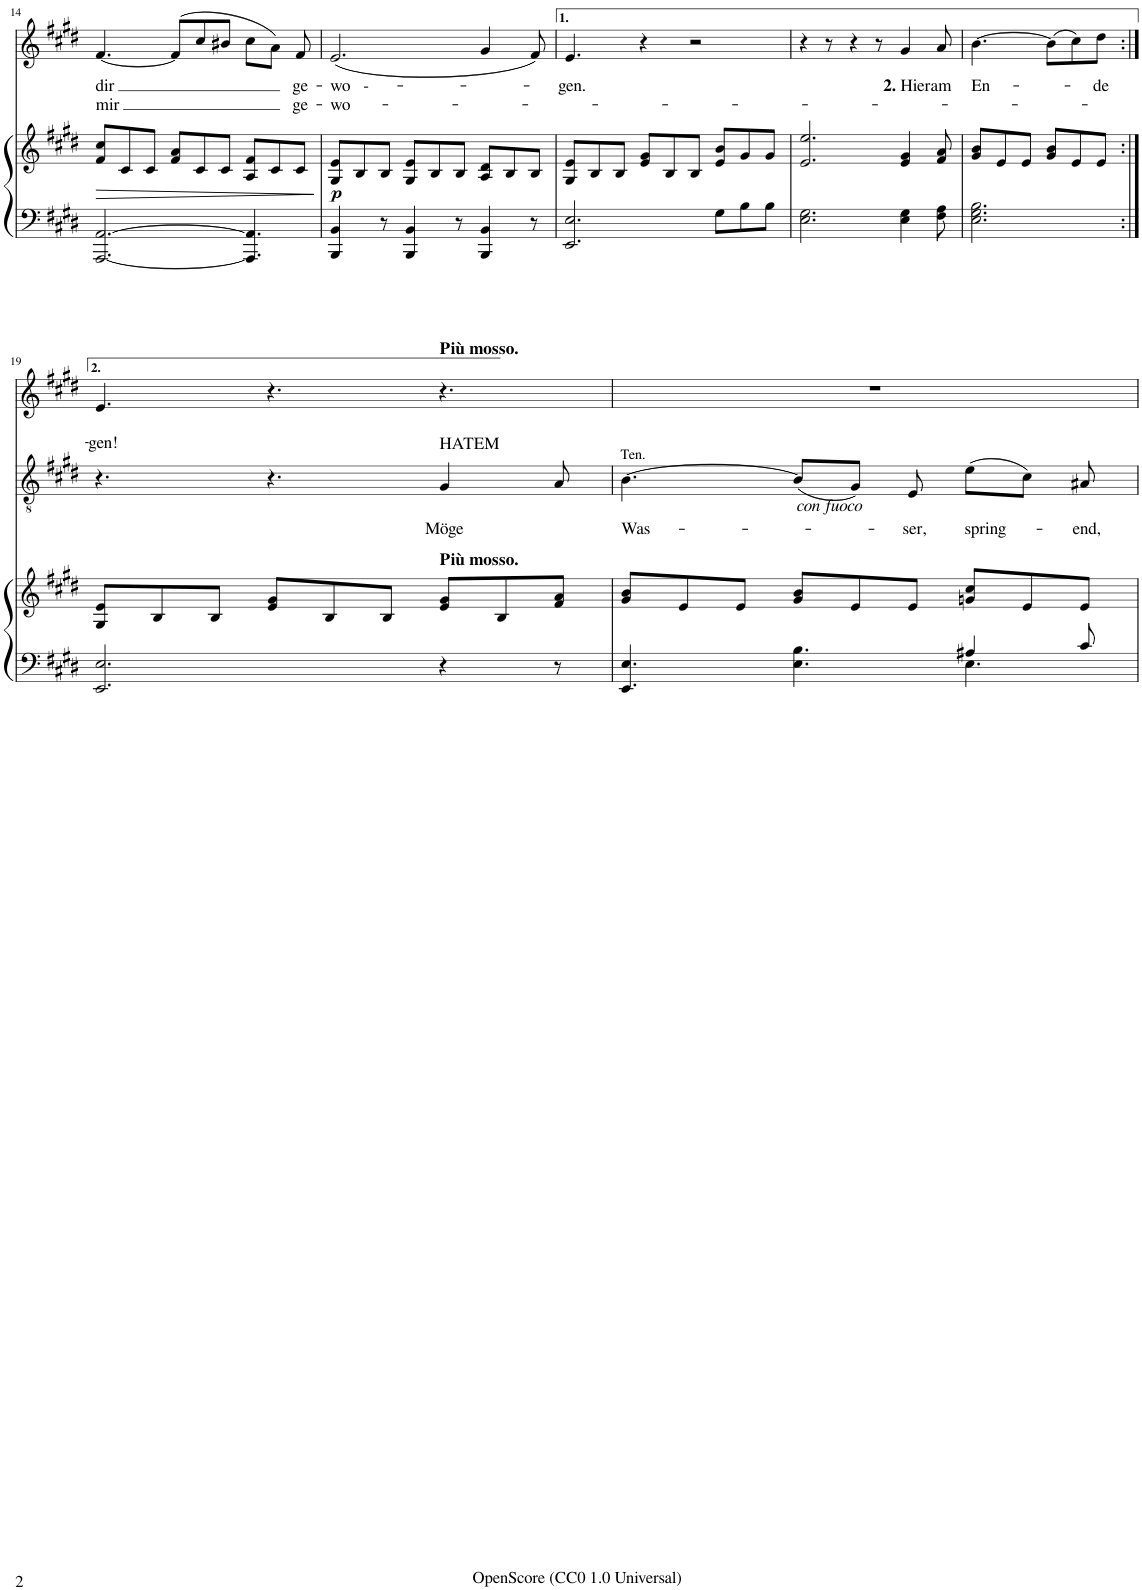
**kern	**kern	**dynam	**kern	**text	**text	**kern	**text	**text
*part3	*part3	*part3	*part2	*part2	*part2	*part1	*part1	*part1
*staff4	*staff3	*staff3/4	*staff2	*staff2	*staff2	*staff1	*staff1	*staff1
*I"Pianoforte	*	*	*I"Singstimme Tenor	*	*	*I"Singstimme Voice	*	*
*I'Pno	*	*	*	*	*	*	*	*
!!LO:PB:g=z
*clefF4	*clefG2	*	*clefGv2	*	*	*clefG2	*	*
*	*	*	*Trd4c7	*	*	*	*	*
*k[f#c#g#d#]	*k[f#c#g#d#]	*	*k[f#c#g#d#]	*	*	*k[f#c#g#d#]	*	*
*M9/8	*M9/8	*	*M9/8	*	*	*M9/8	*	*
=14	=14	=14	=14	=14	=14	=14	=14	=14
!	!	!LO:HP:b	!	!	!	!	!LO:LY:b	!LO:LY:b
[2.AAA/ [2.AA/	8f#/ 8cc#/L	>	8%9r	.	.	[4.f#/	dir	mir
.	8c#/	.	.	.	.	.	.	.
.	8c#/J	.	.	.	.	.	.	.
.	8f#/ 8a/L	.	.	.	.	(8f#/L]	.	.
.	8c#/	.	.	.	.	8cc#/	.	.
.	8c#/J	.	.	.	.	8b#X/J	.	.
4.AAA/] 4.AA/]	8A/ 8f#/L	.	.	.	.	8cc#\L	.	.
.	8c#/	.	.	.	.	8a\J)	.	.
!	!	!	!	!	!	!	!LO:LY:b	!LO:LY:b
.	8c#/J	.	.	.	.	8f#/	ge-	ge-
.	.	]	.	.	.	.	.	.
=15	=15	=15	=15	=15	=15	=15	=15	=15
!	!	!LO:DY:b	!	!	!	!	!LO:LY:b	!LO:LY:b
4BBB/ 4BB/	8G#/ 8e/L	p	8%9r	.	.	(2.e/	-wo --	-wo-
.	8B/	.	.	.	.	.	.	.
8r	8B/J	.	.	.	.	.	.	.
4BBB/ 4BB/	8G#/ 8e/L	.	.	.	.	.	.	.
.	8B/	.	.	.	.	.	.	.
8r	8B/J	.	.	.	.	.	.	.
4BBB/ 4BB/	8A/ 8d#/L	.	.	.	.	4g#/	.	.
.	8B/	.	.	.	.	.	.	.
8r	8B/J	.	.	.	.	8f#/)	.	.
=16	=16	=16	=16	=16	=16	=16	=16	=16
!	!	!	!	!	!	!	!LO:LY:b	!
2.EE/ 2.E/	8G#/ 8e/L	.	8%9r	.	.	4.e/	-gen.	.
.	8B/	.	.	.	.	.	.	.
.	8B/J	.	.	.	.	.	.	.
.	8e/ 8g#/L	.	.	.	.	4r	.	.
.	8B/	.	.	.	.	.	.	.
.	8B/J	.	.	.	.	2r	.	.
8G#\L	8e/ 8b/L	.	.	.	.	.	.	.
8B\	8g#/	.	.	.	.	.	.	.
8B\J	8g#/J	.	.	.	.	.	.	.
=17	=17	=17	=17	=17	=17	=17	=17	=17
2.E\ 2.G#\	2.e/ 2.ee/	.	8%9r	.	.	4r	.	.
.	.	.	.	.	.	8r	.	.
.	.	.	.	.	.	4r	.	.
.	.	.	.	.	.	8r	.	.
!	!	!	!	!	!	!	!LO:LY:b	!
4E\ 4G#\	4e/ 4g#/	.	.	.	.	4g#/	2. Hier	.
!	!	!	!	!	!	!	!LO:LY:b	!
8F#\ 8A\	8f#/ 8a/	.	.	.	.	8a/	am	.
=18	=18	=18	=18	=18	=18	=18	=18	=18
!	!	!	!	!	!	!	!LO:LY:b	!
2.E\ 2.G#\ 2.B\	8g#/ 8b/L	.	2r	.	.	[4.b\	En-	.
.	8e/	.	.	.	.	.	.	.
.	8e/J	.	.	.	.	.	.	.
.	8g#/ 8b/L	.	.	.	.	(8b\L]	.	.
.	8e/	.	4r	.	.	8cc#\)	.	.
!	!	!	!	!	!	!	!LO:LY:b	!
.	8e/J	.	.	.	.	8dd#\J	-de	.
!!LO:LB:g=z
=19:|!	=19:|!	=19:|!	=19:|!	=19:|!	=19:|!	=19:|!	=19:|!	=19:|!
!	!	!	!	!	!	!	!	!LO:LY:b
2.EE/ 2.E/	8G#/ 8e/L	.	4.r	.	.	4.e/	.	-gen!
.	8B/	.	.	.	.	.	.	.
.	8B/J	.	.	.	.	.	.	.
.	8e/ 8g#/L	.	4.r	.	.	4.r	.	.
.	8B/	.	.	.	.	.	.	.
.	8B/J	.	.	.	.	.	.	.
!	!	!	!	!	!	!LO:TX:a:B:t=Più mosso.	!	!
!	!	!	!LO:TX:a:t=HATEM	!	!	!	!	!
!	!LO:TX:a:B:t=Più mosso.	!	!	!	!	!	!	!
!	!	!	!	!	!LO:LY:b	!	!	!
4r	8e/ 8g#/L	.	4G#/	.	Möge	4.r	.	.
.	8B/	.	.	.	.	.	.	.
8r	8f#/ 8a/J	.	8A/	.	.	.	.	.
=20	=20	=20	=20	=20	=20	=20	=20	=20
*^	*	*	*	*	*	*	*	*
!	!	!	!	!LO:TX:a:t=Ten.	!	!	!	!	!
!	!	!	!	!	!	!LO:LY:b	!	!	!
4.EE/ 4.E/	2.ryy	8g#/ 8b/L	.	[4.B\	.	Was-	8%9r	.	.
.	.	8e/	.	.	.	.	.	.	.
.	.	8e/J	.	.	.	.	.	.	.
!	!	!	!	!LO:TX:b:i:t=con fuoco	!	!	!	!	!
4.E\ 4.B\	.	8g#/ 8b/L	.	(8B/L]	.	.	.	.	.
.	.	8e/	.	8G#/J)	.	.	.	.	.
!	!	!	!	!	!	!LO:LY:b	!	!	!
.	.	8e/J	.	8E/	.	-ser,	.	.	.
!	!	!	!	!	!	!LO:LY:b	!	!	!
4A#X/	4.E\	8gn/ 8cc#/L	.	(8e\L	.	spring-	.	.	.
.	.	8e/	.	8c#\J)	.	.	.	.	.
!	!	!	!	!	!	!LO:LY:b	!	!	!
8c#/	.	8e/J	.	8A#X/	.	-end,	.	.	.
*v	*v	*	*	*	*	*	*	*	*
=	=	=	=	=	=	=	=	=
*-	*-	*-	*-	*-	*-	*-	*-	*-
